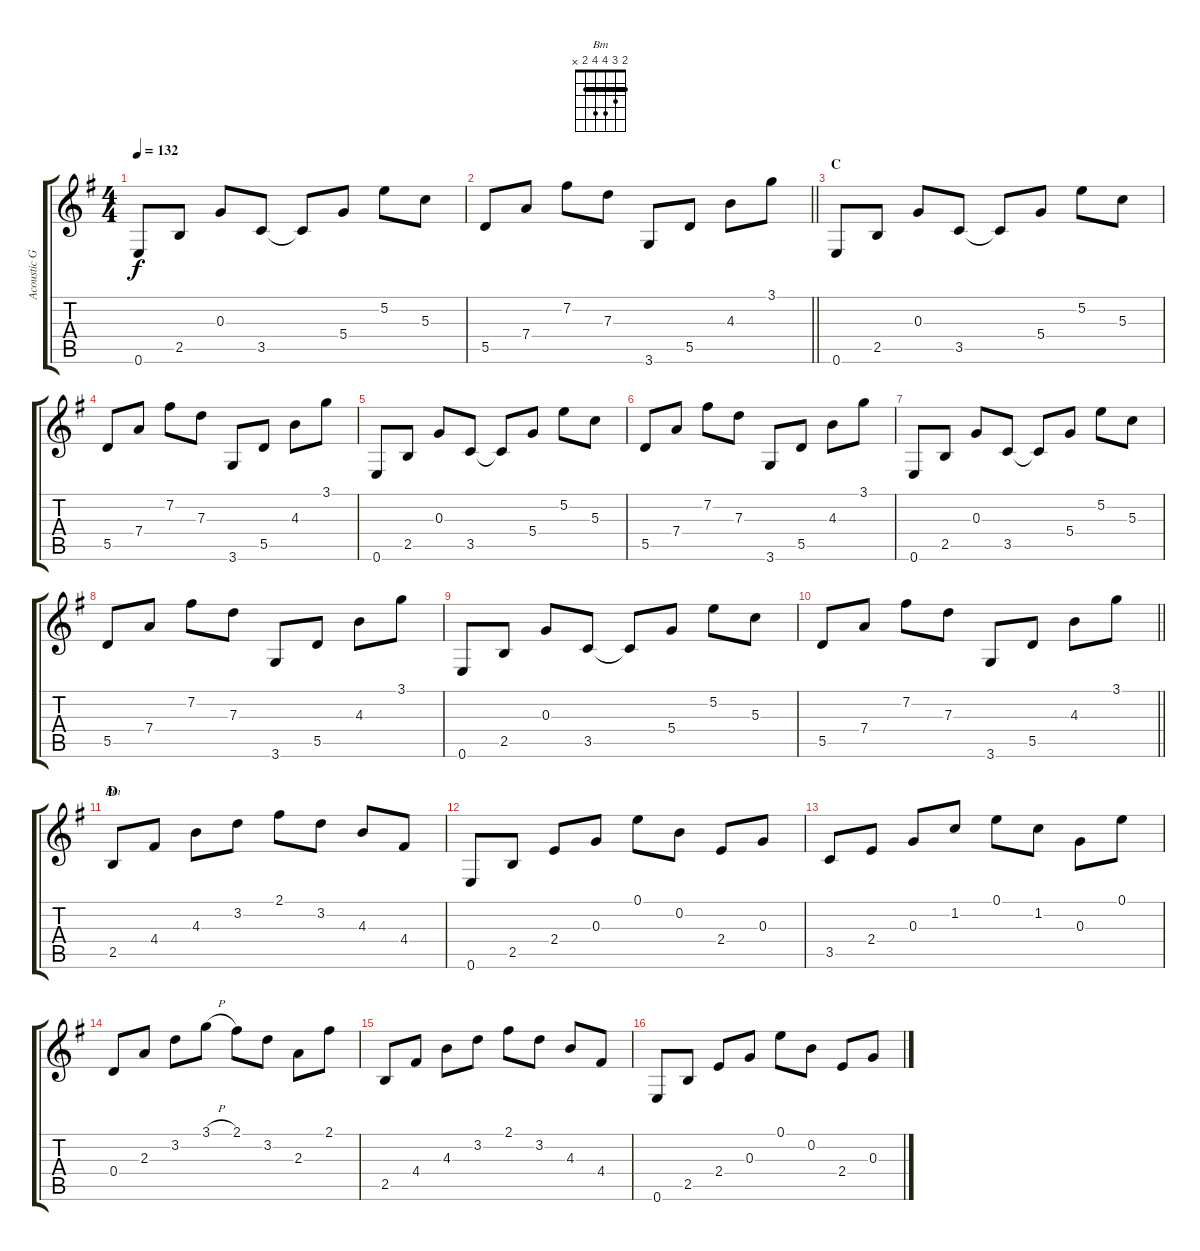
\track ("Acoustic Guitar 2" "Acoustic G") {instrument acousticguitarsteel}
\staff {score tabs}
\tuning (E4 B3 G3 D3 A2 E2) {hide}
\chord ("Bm" 2 3 4 4 2 x) {barre 2}
\ts (4 4)
\tempo 132
\clef g2
\ks eminor
0.6.8{dy f} 2.5.8 0.3.8 3.5.8 3.5{t}.8 5.4.8 5.2.8 5.3.8 |
\barLineRight lightlight
5.5.8 7.4.8 7.2.8 7.3.8 3.6.8 5.5.8 4.3.8 3.1.8 |
\section ("" "C")
0.6.8 2.5.8 0.3.8 3.5.8 3.5{t}.8 5.4.8 5.2.8 5.3.8 |
5.5.8 7.4.8 7.2.8 7.3.8 3.6.8 5.5.8 4.3.8 3.1.8 |
0.6.8 2.5.8 0.3.8 3.5.8 3.5{t}.8 5.4.8 5.2.8 5.3.8 |
5.5.8 7.4.8 7.2.8 7.3.8 3.6.8 5.5.8 4.3.8 3.1.8 |
0.6.8 2.5.8 0.3.8 3.5.8 3.5{t}.8 5.4.8 5.2.8 5.3.8 |
5.5.8 7.4.8 7.2.8 7.3.8 3.6.8 5.5.8 4.3.8 3.1.8 |
0.6.8 2.5.8 0.3.8 3.5.8 3.5{t}.8 5.4.8 5.2.8 5.3.8 |
\barLineRight lightlight
5.5.8 7.4.8 7.2.8 7.3.8 3.6.8 5.5.8 4.3.8 3.1.8 |
\section ("" "D")
2.5.8{ch "Bm"} 4.4.8 4.3.8 3.2.8 2.1.8 3.2.8 4.3.8 4.4.8 |
0.6.8 2.5.8 2.4.8 0.3.8 0.1.8 0.2.8 2.4.8 0.3.8 |
3.5.8 2.4.8 0.3.8 1.2.8 0.1.8 1.2.8 0.3.8 0.1.8 |
0.4.8 2.3.8 3.2.8 3.1{h}.8 2.1.8 3.2.8 2.3.8 2.1.8 |
2.5.8 4.4.8 4.3.8 3.2.8 2.1.8 3.2.8 4.3.8 4.4.8 |
0.6.8 2.5.8 2.4.8 0.3.8 0.1.8 0.2.8 2.4.8 0.3.8
